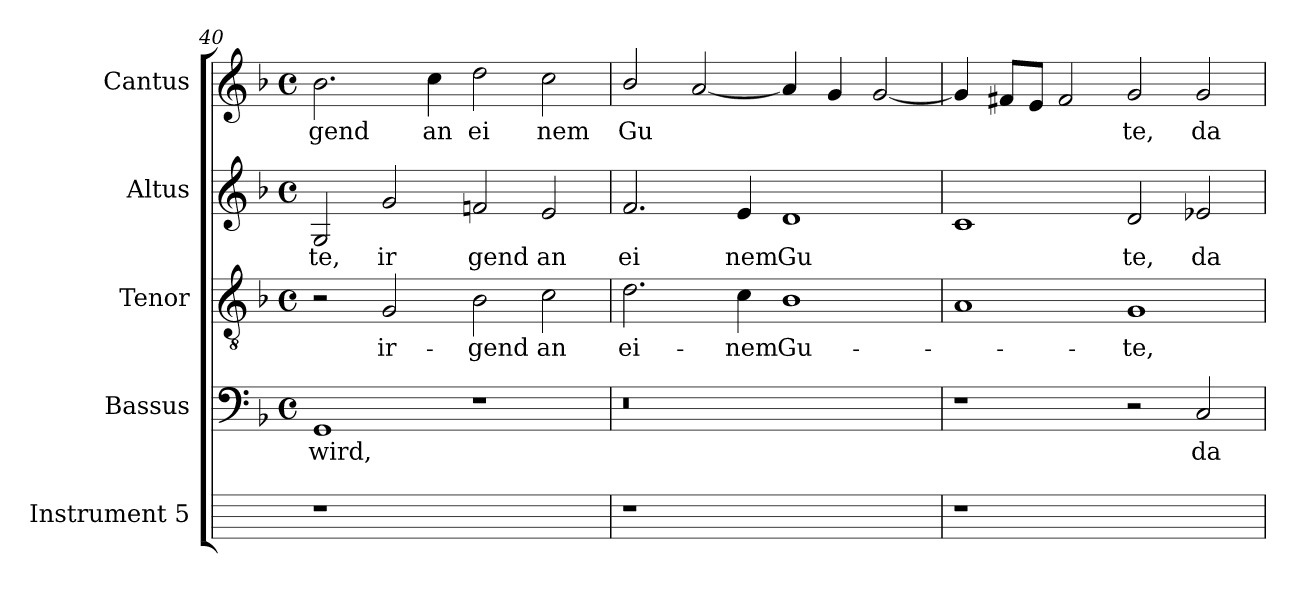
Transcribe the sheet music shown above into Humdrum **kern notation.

**kern	**kern	**text	**kern	**text	**kern	**text	**kern	**text
*part5	*part4	*part4	*part3	*part3	*part2	*part2	*part1	*part1
*staff5	*staff4	*staff4	*staff3	*staff3	*staff2	*staff2	*staff1	*staff1
*I"Instrument 5	*I"Bassus	*	*I"Tenor	*	*I"Altus	*	*I"Cantus	*
!!LO:LB:g=z
*	*clefF4	*	*clefGv2	*	*clefG2	*	*clefG2	*
*	*k[b-]	*	*k[b-]	*	*k[b-]	*	*k[b-]	*
*	*F:	*	*F:	*	*F:	*	*F:	*
*	*M4/4	*	*M4/4	*	*M4/4	*	*M4/4	*
*	*met(c)	*	*met(c)	*	*met(c)	*	*met(c)	*
=40	=40	=40	=40	=40	=40	=40	=40	=40
!	!	!LO:LY:b:cj	!	!	!	!LO:LY:b:cj	!	!LO:LY:b:cj
1r	1GG	wird,	2r	.	2G/	te,	2.b-\	gend
!	!	!	!	!LO:LY:b:cj	!	!LO:LY:b:cj	!	!
.	.	.	2G/	ir-	2g/	ir	.	.
!	!	!	!	!	!	!	!	!LO:LY:b:cj
.	.	.	.	.	.	.	4cc\	an
!	!	!	!	!LO:LY:b:cj	!	!LO:LY:b:cj	!	!LO:LY:b:cj
1ryy	1r	.	2B-\	-gend	2fn/	gend	2dd\	ei
!	!	!	!	!LO:LY:b:cj	!	!LO:LY:b:cj	!	!LO:LY:b:cj
.	.	.	2c\	an	2e/	an	2cc\	nem
=41	=41	=41	=41	=41	=41	=41	=41	=41
!	!	!	!	!LO:LY:b:cj	!	!LO:LY:b:cj	!	!LO:LY:b
1r	0r	.	2.d\	ei-	2.f/	ei	2b-/	Gu
.	.	.	.	.	.	.	[<2a/	.
!	!	!	!	!LO:LY:b:cj	!	!LO:LY:b:cj	!	!
.	.	.	4c\	-nem	4e/	nem	.	.
!	!	!	!	!LO:LY:b:cj	!	!LO:LY:b:cj	!	!
1ryy	.	.	1B-	Gu-	1d	Gu	4a/]	.
.	.	.	.	.	.	.	4g/	.
.	.	.	.	.	.	.	[<2g/	.
=42	=42	=42	=42	=42	=42	=42	=42	=42
1r	1r	.	1A	.	1c	.	4g/]	.
.	.	.	.	.	.	.	8f#X/L	.
.	.	.	.	.	.	.	8e/J	.
.	.	.	.	.	.	.	2f#/	.
!	!	!	!	!LO:LY:b:cj	!	!LO:LY:b:cj	!	!LO:LY:b:cj
1ryy	2r	.	1G	-te,	2d/	te,	2g/	te,
!	!	!LO:LY:b:cj	!	!	!	!LO:LY:b:cj	!	!LO:LY:b:cj
.	2C/	da	.	.	2e-X/	da	2g/	da
=	=	=	=	=	=	=	=	=
*-	*-	*-	*-	*-	*-	*-	*-	*-
